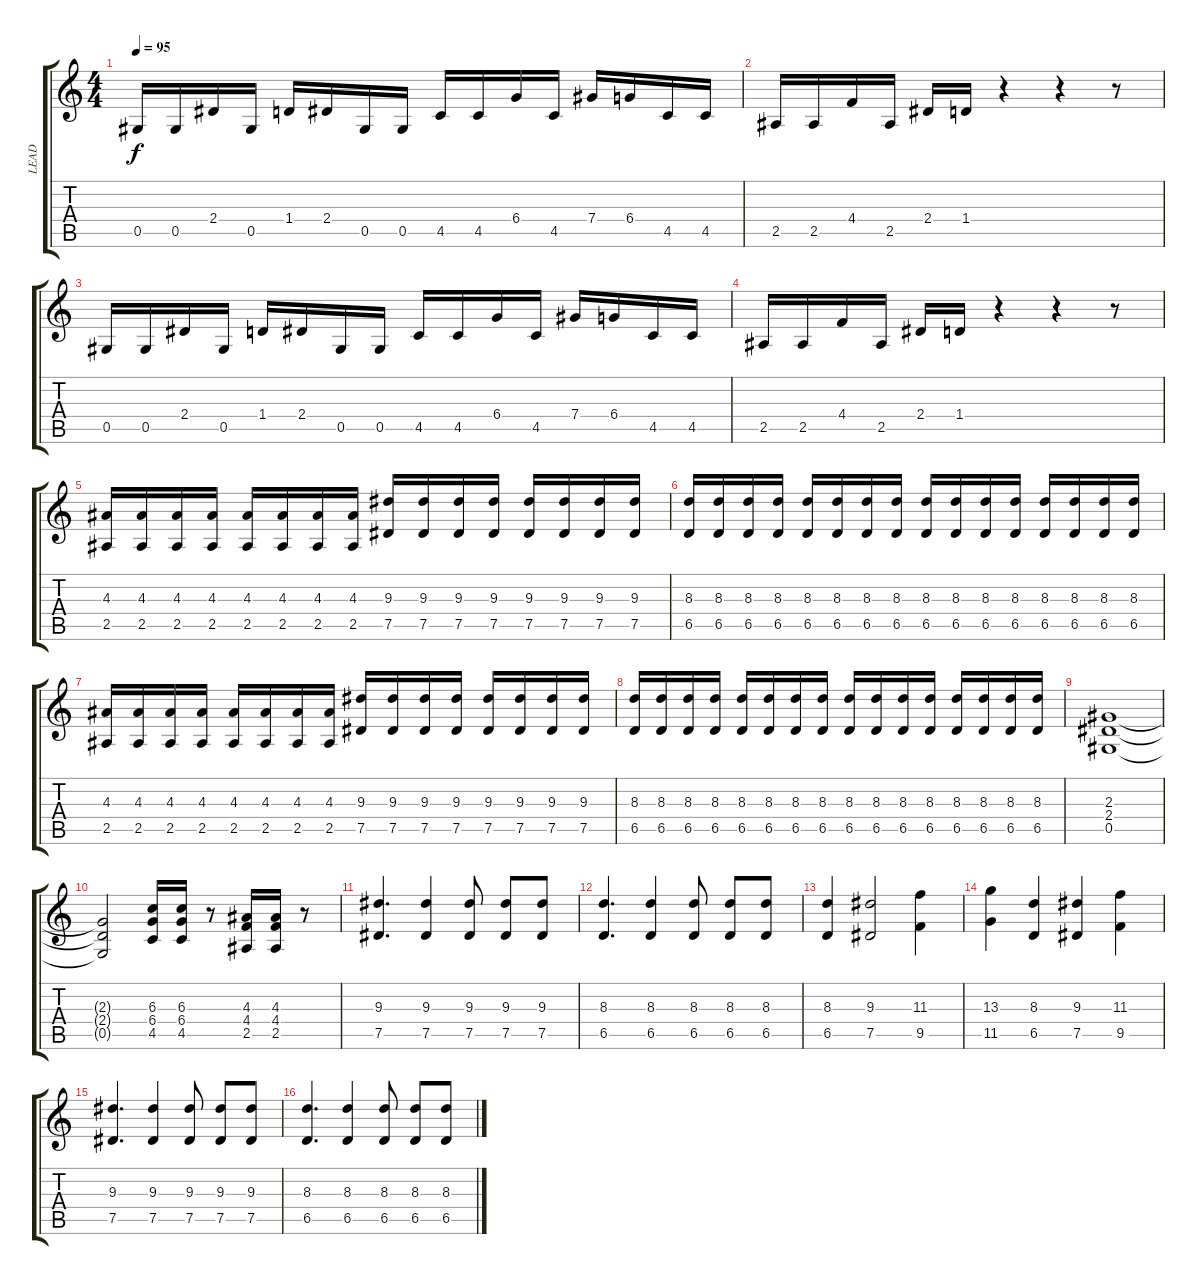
\track ("LEAD" "LEAD") {instrument overdrivenguitar}
\staff {score tabs}
\tuning (Eb4 Bb3 Gb3 Db3 Ab2 Eb2) {hide}
\ts (4 4)
\tempo 95
\clef g2
\ks c
0.5.16{dy f} 0.5.16 2.4.16 0.5.16 1.4.16 2.4.16 0.5.16 0.5.16 4.5.16 4.5.16 6.4.16 4.5.16 7.4.16 6.4.16 4.5.16 4.5.16 |
2.5.16 2.5.16 4.4.16 2.5.16 2.4.16 1.4.16 r.4 r.4 r.8 |
0.5.16 0.5.16 2.4.16 0.5.16 1.4.16 2.4.16 0.5.16 0.5.16 4.5.16 4.5.16 6.4.16 4.5.16 7.4.16 6.4.16 4.5.16 4.5.16 |
2.5.16 2.5.16 4.4.16 2.5.16 2.4.16 1.4.16 r.4 r.4 r.8 |
(4.3 2.5).16 (4.3 2.5).16 (4.3 2.5).16 (4.3 2.5).16 (4.3 2.5).16 (4.3 2.5).16 (4.3 2.5).16 (4.3 2.5).16 (9.3 7.5).16 (9.3 7.5).16 (9.3 7.5).16 (9.3 7.5).16 (9.3 7.5).16 (9.3 7.5).16 (9.3 7.5).16 (9.3 7.5).16 |
(8.3 6.5).16 (8.3 6.5).16 (8.3 6.5).16 (8.3 6.5).16 (8.3 6.5).16 (8.3 6.5).16 (8.3 6.5).16 (8.3 6.5).16 (8.3 6.5).16 (8.3 6.5).16 (8.3 6.5).16 (8.3 6.5).16 (8.3 6.5).16 (8.3 6.5).16 (8.3 6.5).16 (8.3 6.5).16 |
(4.3 2.5).16 (4.3 2.5).16 (4.3 2.5).16 (4.3 2.5).16 (4.3 2.5).16 (4.3 2.5).16 (4.3 2.5).16 (4.3 2.5).16 (9.3 7.5).16 (9.3 7.5).16 (9.3 7.5).16 (9.3 7.5).16 (9.3 7.5).16 (9.3 7.5).16 (9.3 7.5).16 (9.3 7.5).16 |
(8.3 6.5).16 (8.3 6.5).16 (8.3 6.5).16 (8.3 6.5).16 (8.3 6.5).16 (8.3 6.5).16 (8.3 6.5).16 (8.3 6.5).16 (8.3 6.5).16 (8.3 6.5).16 (8.3 6.5).16 (8.3 6.5).16 (8.3 6.5).16 (8.3 6.5).16 (8.3 6.5).16 (8.3 6.5).16 |
(2.3 2.4 0.5).1 |
(2.3{t} 2.4{t} 0.5{t}).2 (6.3 6.4 4.5).16 (6.3 6.4 4.5).16 r.8 (4.3 4.4 2.5).16 (4.3 4.4 2.5).16 r.8 |
(9.3 7.5).4{d} (9.3 7.5).4 (9.3 7.5).8 (9.3 7.5).8 (9.3 7.5).8 |
(8.3 6.5).4{d} (8.3 6.5).4 (8.3 6.5).8 (8.3 6.5).8 (8.3 6.5).8 |
(8.3 6.5).4 (9.3 7.5).2 (11.3 9.5).4 |
(13.3 11.5).4 (8.3 6.5).4 (9.3 7.5).4 (11.3 9.5).4 |
(9.3 7.5).4{d} (9.3 7.5).4 (9.3 7.5).8 (9.3 7.5).8 (9.3 7.5).8 |
(8.3 6.5).4{d} (8.3 6.5).4 (8.3 6.5).8 (8.3 6.5).8 (8.3 6.5).8
